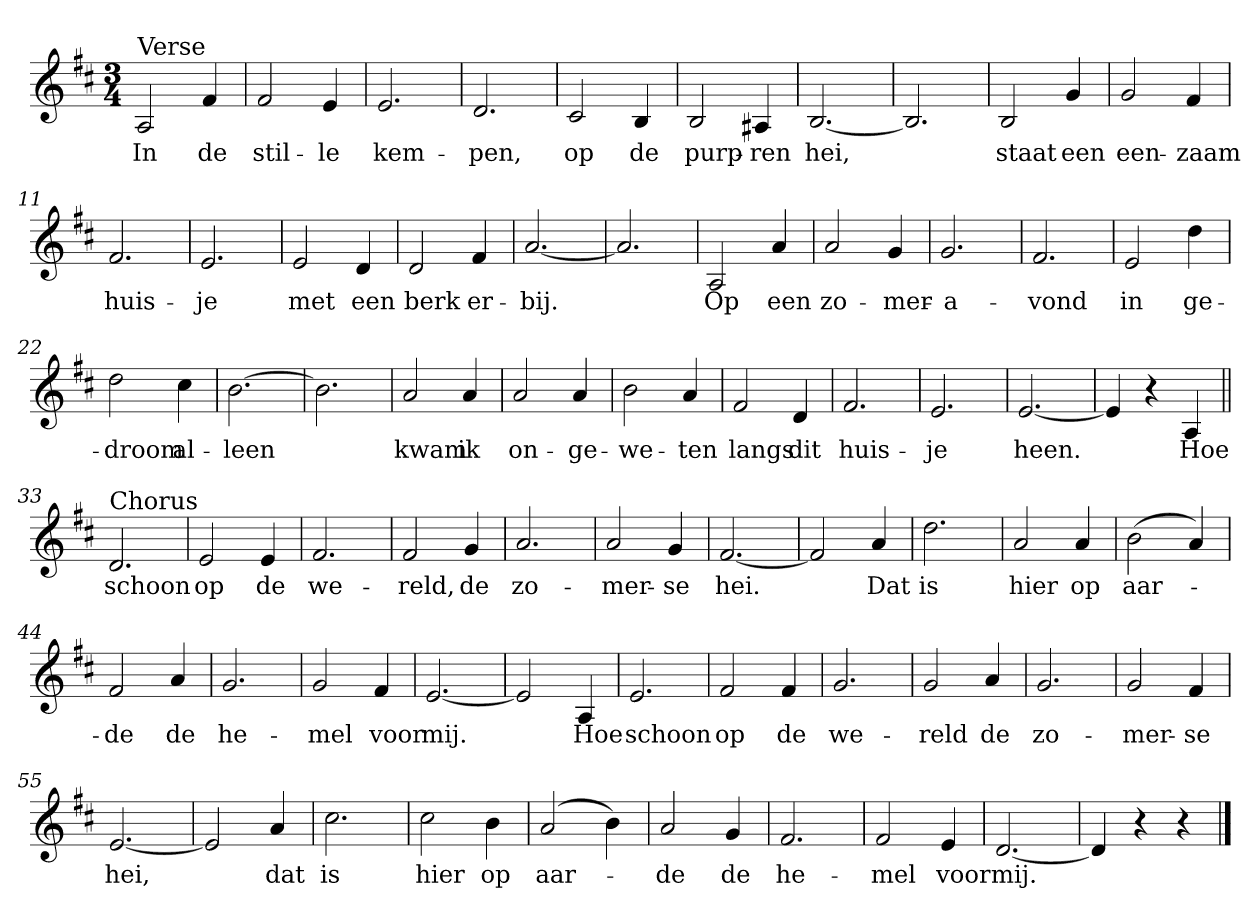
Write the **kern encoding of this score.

**kern	**text
*part1	*part1
*staff1	*staff1
*clefG2	*
*k[f#c#]	*
*D:	*
*M3/4	*
=1	=1
!LO:TX:a:t=Verse	!
!	!LO:LY:b
2A	In
!	!LO:LY:b
4f#	de
=2	=2
!	!LO:LY:b
2f#	stil-
!	!LO:LY:b
4e	-le
=3	=3
!	!LO:LY:b
2.e	kem-
=4	=4
!	!LO:LY:b
2.d	-pen,
=5	=5
!	!LO:LY:b
2c#	op
!	!LO:LY:b
4B	de
=6	=6
!	!LO:LY:b
2B	purp-
!	!LO:LY:b
4A#	-ren
=7	=7
!	!LO:LY:b
[2.B	hei,
=8	=8
2.B]	.
!!LO:LB:g=z
=9	=9
!	!LO:LY:b
2B	staat
!	!LO:LY:b
4g	een
=10	=10
!	!LO:LY:b
2g	een-
!	!LO:LY:b
4f#	-zaam
=11	=11
!	!LO:LY:b
2.f#	huis-
=12	=12
!	!LO:LY:b
2.e	-je
=13	=13
!	!LO:LY:b
2e	met
!	!LO:LY:b
4d	een
=14	=14
!	!LO:LY:b
2d	berk
!	!LO:LY:b
4f#	er-
=15	=15
!	!LO:LY:b
[2.a	-bij.
=16	=16
2.a]	.
!!LO:LB:g=z
=17	=17
!	!LO:LY:b
2A	Op
!	!LO:LY:b
4a	een
=18	=18
!	!LO:LY:b
2a	zo-
!	!LO:LY:b
4g	-mer-
=19	=19
!	!LO:LY:b
2.g	-a-
=20	=20
!	!LO:LY:b
2.f#	-vond
=21	=21
!	!LO:LY:b
2e	in
!	!LO:LY:b
4dd	ge-
=22	=22
!	!LO:LY:b
2dd	-droom
!	!LO:LY:b
4cc#	al-
=23	=23
!	!LO:LY:b
[2.b	-leen
=24	=24
2.b]	.
!!LO:LB:g=z
=25	=25
!	!LO:LY:b
2a	kwam
!	!LO:LY:b
4a	ik
=26	=26
!	!LO:LY:b
2a	on-
!	!LO:LY:b
4a	-ge-
=27	=27
!	!LO:LY:b
2b	-we-
!	!LO:LY:b
4a	-ten
=28	=28
!	!LO:LY:b
2f#	langs
!	!LO:LY:b
4d	dit
=29	=29
!	!LO:LY:b
2.f#	huis-
=30	=30
!	!LO:LY:b
2.e	-je
=31	=31
!	!LO:LY:b
[2.e	heen.
=32	=32
4e]	.
4r	.
!	!LO:LY:b
4A	Hoe
!!LO:LB:g=z
=33||	=33||
!LO:TX:a:t=Chorus	!
!	!LO:LY:b
2.d	schoon
=34	=34
!	!LO:LY:b
2e	op
!	!LO:LY:b
4e	de
=35	=35
!	!LO:LY:b
2.f#	we-
=36	=36
!	!LO:LY:b
2f#	-reld,
!	!LO:LY:b
4g	de
=37	=37
!	!LO:LY:b
2.a	zo-
=38	=38
!	!LO:LY:b
2a	-mer-
!	!LO:LY:b
4g	-se
=39	=39
!	!LO:LY:b
[2.f#	hei.
=40	=40
2f#]	.
!	!LO:LY:b
4a	Dat
!!LO:LB:g=z
=41	=41
!	!LO:LY:b
2.dd	is
=42	=42
!	!LO:LY:b
2a	hier
!	!LO:LY:b
4a	op
=43	=43
!	!LO:LY:b
(2b	aar-
4a)	.
=44	=44
!	!LO:LY:b
2f#	-de
!	!LO:LY:b
4a	de
=45	=45
!	!LO:LY:b
2.g	he-
=46	=46
!	!LO:LY:b
2g	-mel
!	!LO:LY:b
4f#	voor
=47	=47
!	!LO:LY:b
[2.e	mij.
=48	=48
2e]	.
!	!LO:LY:b
4A	Hoe
!!LO:LB:g=z
=49	=49
!	!LO:LY:b
2.e	schoon
=50	=50
!	!LO:LY:b
2f#	op
!	!LO:LY:b
4f#	de
=51	=51
!	!LO:LY:b
2.g	we-
=52	=52
!	!LO:LY:b
2g	-reld
!	!LO:LY:b
4a	de
=53	=53
!	!LO:LY:b
2.g	zo-
=54	=54
!	!LO:LY:b
2g	-mer-
!	!LO:LY:b
4f#	-se
=55	=55
!	!LO:LY:b
[2.e	hei,
=56	=56
2e]	.
!	!LO:LY:b
4a	dat
!!LO:LB:g=z
=57	=57
!	!LO:LY:b
2.cc#	is
=58	=58
!	!LO:LY:b
2cc#	hier
!	!LO:LY:b
4b	op
=59	=59
!	!LO:LY:b
(2a	aar-
4b)	.
=60	=60
!	!LO:LY:b
2a	-de
!	!LO:LY:b
4g	de
=61	=61
!	!LO:LY:b
2.f#	he-
=62	=62
!	!LO:LY:b
2f#	-mel
!	!LO:LY:b
4e	voor
=63	=63
!	!LO:LY:b
[2.d	mij.
=64	=64
4d]	.
4r	.
4r	.
==	==
*-	*-
